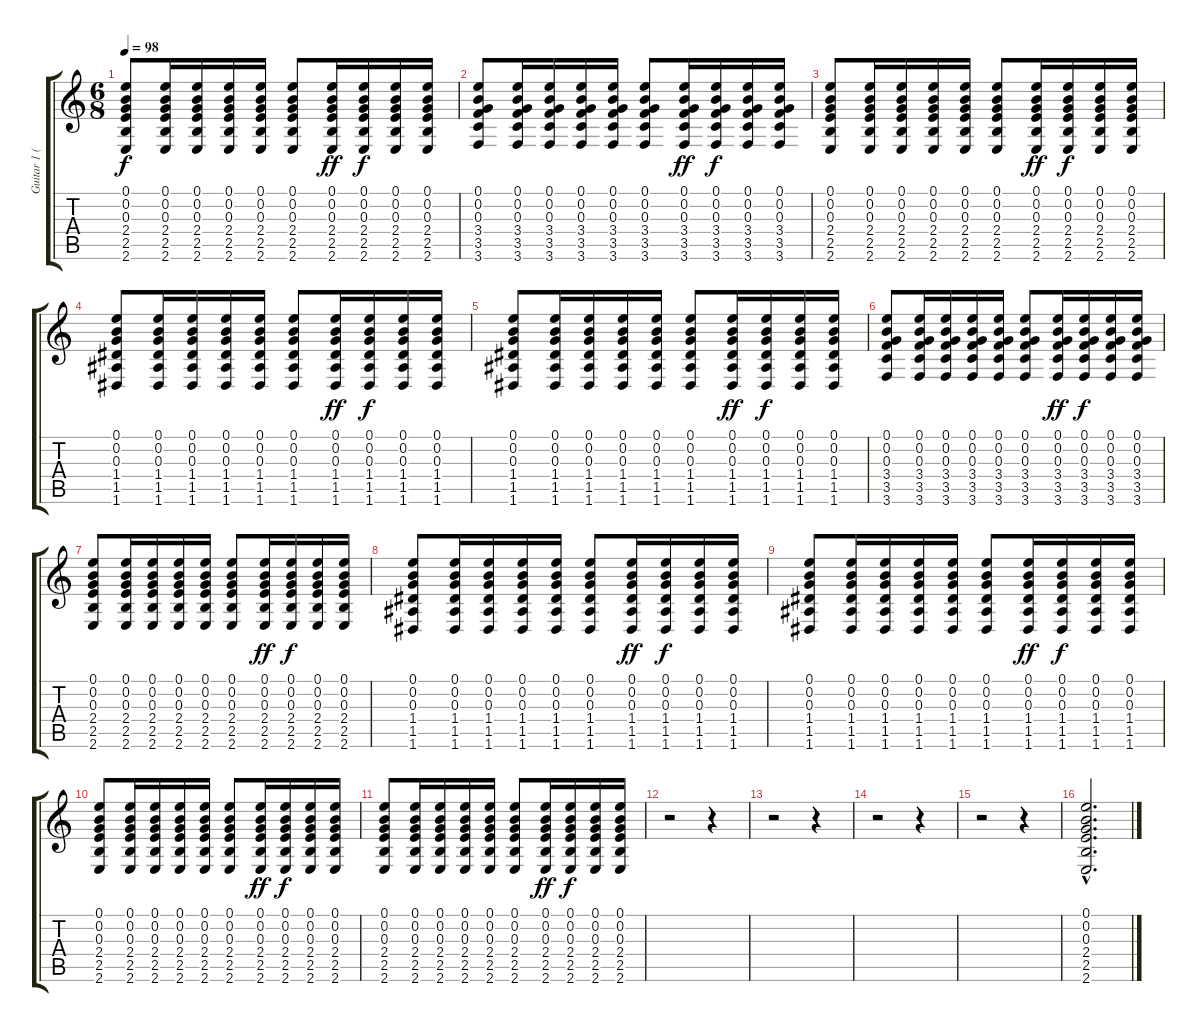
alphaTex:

\track ("Guitar 1 (Acoustic)" "Guitar 1 (") {instrument acousticguitarsteel}
\staff {score tabs}
\tuning (E4 B3 G3 D3 A2 D2) {hide}
\ts (6 8)
\tempo 98
\clef g2
\ks c
(0.1 0.2 0.3 2.4 2.5 2.6).8{dy f} (0.1 0.2 0.3 2.4 2.5 2.6).16 (0.1 0.2 0.3 2.4 2.5 2.6).16 (0.1 0.2 0.3 2.4 2.5 2.6).16 (0.1 0.2 0.3 2.4 2.5 2.6).16 (0.1 0.2 0.3 2.4 2.5 2.6).8 (0.1 0.2 0.3 2.4 2.5 2.6).16{dy ff} (0.1 0.2 0.3 2.4 2.5 2.6).16{dy f} (0.1 0.2 0.3 2.4 2.5 2.6).16 (0.1 0.2 0.3 2.4 2.5 2.6).16 |
(0.1 0.2 0.3 3.4 3.5 3.6).8 (0.1 0.2 0.3 3.4 3.5 3.6).16 (0.1 0.2 0.3 3.4 3.5 3.6).16 (0.1 0.2 0.3 3.4 3.5 3.6).16 (0.1 0.2 0.3 3.4 3.5 3.6).16 (0.1 0.2 0.3 3.4 3.5 3.6).8 (0.1 0.2 0.3 3.4 3.5 3.6).16{dy ff} (0.1 0.2 0.3 3.4 3.5 3.6).16{dy f} (0.1 0.2 0.3 3.4 3.5 3.6).16 (0.1 0.2 0.3 3.4 3.5 3.6).16 |
(0.1 0.2 0.3 2.4 2.5 2.6).8 (0.1 0.2 0.3 2.4 2.5 2.6).16 (0.1 0.2 0.3 2.4 2.5 2.6).16 (0.1 0.2 0.3 2.4 2.5 2.6).16 (0.1 0.2 0.3 2.4 2.5 2.6).16 (0.1 0.2 0.3 2.4 2.5 2.6).8 (0.1 0.2 0.3 2.4 2.5 2.6).16{dy ff} (0.1 0.2 0.3 2.4 2.5 2.6).16{dy f} (0.1 0.2 0.3 2.4 2.5 2.6).16 (0.1 0.2 0.3 2.4 2.5 2.6).16 |
(0.1 0.2 0.3 1.4 1.5 1.6).8 (0.1 0.2 0.3 1.4 1.5 1.6).16 (0.1 0.2 0.3 1.4 1.5 1.6).16 (0.1 0.2 0.3 1.4 1.5 1.6).16 (0.1 0.2 0.3 1.4 1.5 1.6).16 (0.1 0.2 0.3 1.4 1.5 1.6).8 (0.1 0.2 0.3 1.4 1.5 1.6).16{dy ff} (0.1 0.2 0.3 1.4 1.5 1.6).16{dy f} (0.1 0.2 0.3 1.4 1.5 1.6).16 (0.1 0.2 0.3 1.4 1.5 1.6).16 |
(0.1 0.2 0.3 1.4 1.5 1.6).8 (0.1 0.2 0.3 1.4 1.5 1.6).16 (0.1 0.2 0.3 1.4 1.5 1.6).16 (0.1 0.2 0.3 1.4 1.5 1.6).16 (0.1 0.2 0.3 1.4 1.5 1.6).16 (0.1 0.2 0.3 1.4 1.5 1.6).8 (0.1 0.2 0.3 1.4 1.5 1.6).16{dy ff} (0.1 0.2 0.3 1.4 1.5 1.6).16{dy f} (0.1 0.2 0.3 1.4 1.5 1.6).16 (0.1 0.2 0.3 1.4 1.5 1.6).16 |
(0.1 0.2 0.3 3.4 3.5 3.6).8 (0.1 0.2 0.3 3.4 3.5 3.6).16 (0.1 0.2 0.3 3.4 3.5 3.6).16 (0.1 0.2 0.3 3.4 3.5 3.6).16 (0.1 0.2 0.3 3.4 3.5 3.6).16 (0.1 0.2 0.3 3.4 3.5 3.6).8 (0.1 0.2 0.3 3.4 3.5 3.6).16{dy ff} (0.1 0.2 0.3 3.4 3.5 3.6).16{dy f} (0.1 0.2 0.3 3.4 3.5 3.6).16 (0.1 0.2 0.3 3.4 3.5 3.6).16 |
(0.1 0.2 0.3 2.4 2.5 2.6).8 (0.1 0.2 0.3 2.4 2.5 2.6).16 (0.1 0.2 0.3 2.4 2.5 2.6).16 (0.1 0.2 0.3 2.4 2.5 2.6).16 (0.1 0.2 0.3 2.4 2.5 2.6).16 (0.1 0.2 0.3 2.4 2.5 2.6).8 (0.1 0.2 0.3 2.4 2.5 2.6).16{dy ff} (0.1 0.2 0.3 2.4 2.5 2.6).16{dy f} (0.1 0.2 0.3 2.4 2.5 2.6).16 (0.1 0.2 0.3 2.4 2.5 2.6).16 |
(0.1 0.2 0.3 1.4 1.5 1.6).8 (0.1 0.2 0.3 1.4 1.5 1.6).16 (0.1 0.2 0.3 1.4 1.5 1.6).16 (0.1 0.2 0.3 1.4 1.5 1.6).16 (0.1 0.2 0.3 1.4 1.5 1.6).16 (0.1 0.2 0.3 1.4 1.5 1.6).8 (0.1 0.2 0.3 1.4 1.5 1.6).16{dy ff} (0.1 0.2 0.3 1.4 1.5 1.6).16{dy f} (0.1 0.2 0.3 1.4 1.5 1.6).16 (0.1 0.2 0.3 1.4 1.5 1.6).16 |
(0.1 0.2 0.3 1.4 1.5 1.6).8 (0.1 0.2 0.3 1.4 1.5 1.6).16 (0.1 0.2 0.3 1.4 1.5 1.6).16 (0.1 0.2 0.3 1.4 1.5 1.6).16 (0.1 0.2 0.3 1.4 1.5 1.6).16 (0.1 0.2 0.3 1.4 1.5 1.6).8 (0.1 0.2 0.3 1.4 1.5 1.6).16{dy ff} (0.1 0.2 0.3 1.4 1.5 1.6).16{dy f} (0.1 0.2 0.3 1.4 1.5 1.6).16 (0.1 0.2 0.3 1.4 1.5 1.6).16 |
(0.1 0.2 0.3 2.4 2.5 2.6).8 (0.1 0.2 0.3 2.4 2.5 2.6).16 (0.1 0.2 0.3 2.4 2.5 2.6).16 (0.1 0.2 0.3 2.4 2.5 2.6).16 (0.1 0.2 0.3 2.4 2.5 2.6).16 (0.1 0.2 0.3 2.4 2.5 2.6).8 (0.1 0.2 0.3 2.4 2.5 2.6).16{dy ff} (0.1 0.2 0.3 2.4 2.5 2.6).16{dy f} (0.1 0.2 0.3 2.4 2.5 2.6).16 (0.1 0.2 0.3 2.4 2.5 2.6).16 |
(0.1 0.2 0.3 2.4 2.5 2.6).8 (0.1 0.2 0.3 2.4 2.5 2.6).16 (0.1 0.2 0.3 2.4 2.5 2.6).16 (0.1 0.2 0.3 2.4 2.5 2.6).16 (0.1 0.2 0.3 2.4 2.5 2.6).16 (0.1 0.2 0.3 2.4 2.5 2.6).8 (0.1 0.2 0.3 2.4 2.5 2.6).16{dy ff} (0.1 0.2 0.3 2.4 2.5 2.6).16{dy f} (0.1 0.2 0.3 2.4 2.5 2.6).16 (0.1 0.2 0.3 2.4 2.5 2.6).16 |
r.2 r.4 |
r.2 r.4 |
r.2 r.4 |
r.2 r.4 |
(0.1{hac} 0.2{hac} 0.3{hac} 2.4{hac} 2.5{hac} 2.6{hac}).2{d}
